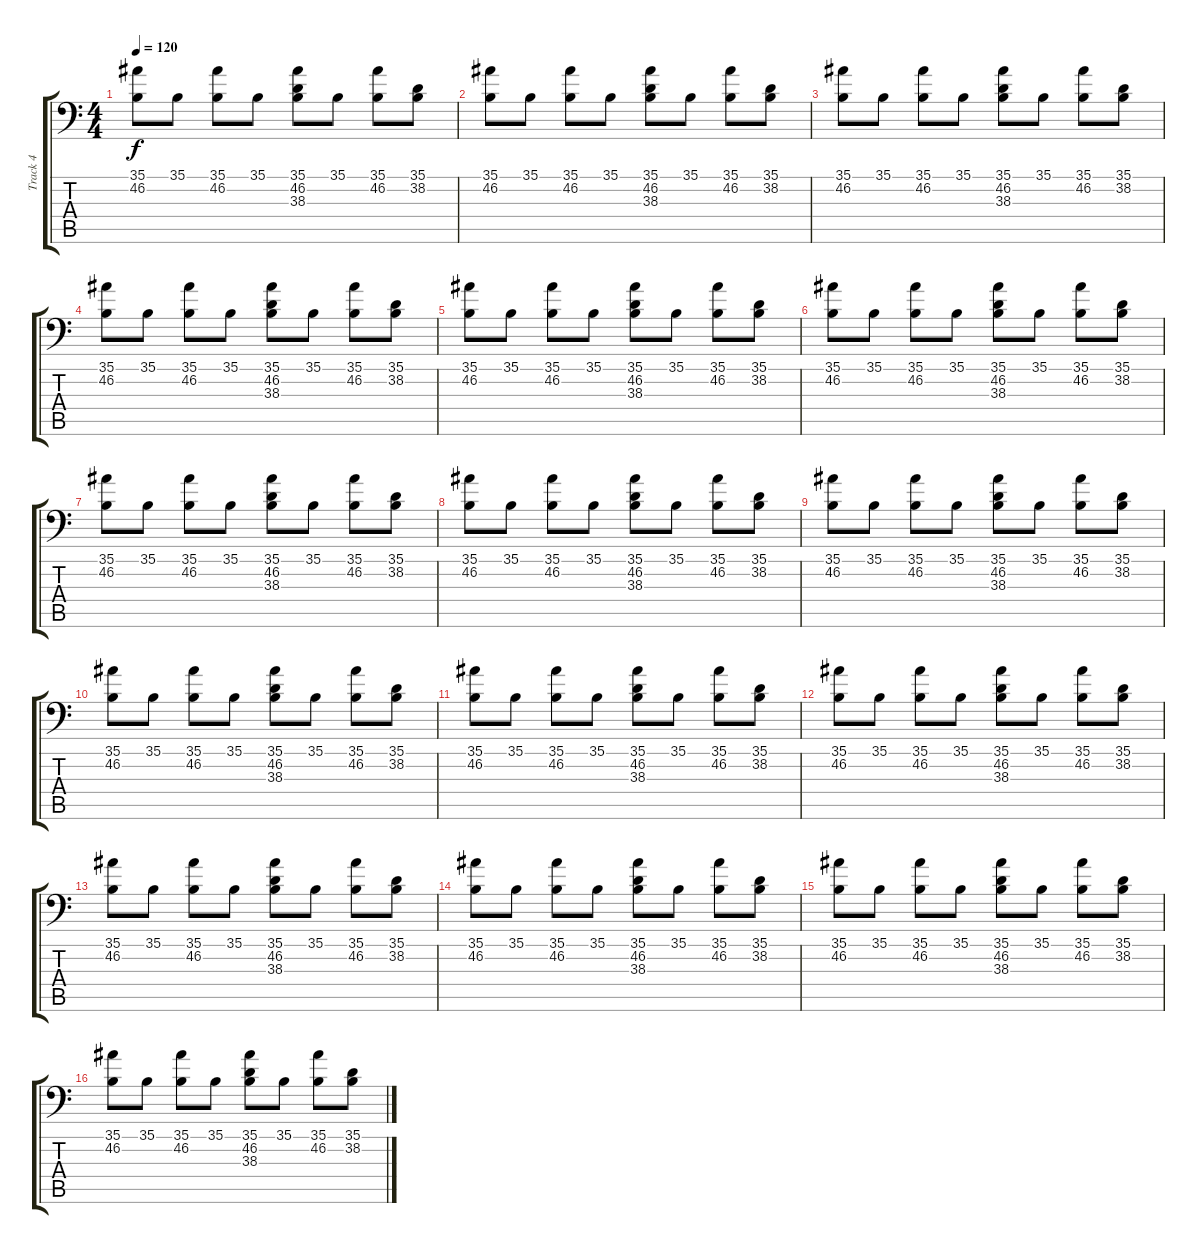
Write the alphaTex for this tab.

\track ("Track 4" "Track 4") {instrument acousticgrandpiano}
\staff {score tabs}
\tuning (C-1 C-1 C-1 C-1 C-1 C-1) {hide}
\ts (4 4)
\tempo 120
\clef f4
\ks c
(35.1 46.2).8{dy f} 35.1.8 (35.1 46.2).8 35.1.8 (35.1 46.2 38.3).8 35.1.8 (35.1 46.2).8 (35.1 38.2).8 |
(35.1 46.2).8 35.1.8 (35.1 46.2).8 35.1.8 (35.1 46.2 38.3).8 35.1.8 (35.1 46.2).8 (35.1 38.2).8 |
(35.1 46.2).8 35.1.8 (35.1 46.2).8 35.1.8 (35.1 46.2 38.3).8 35.1.8 (35.1 46.2).8 (35.1 38.2).8 |
(35.1 46.2).8 35.1.8 (35.1 46.2).8 35.1.8 (35.1 46.2 38.3).8 35.1.8 (35.1 46.2).8 (35.1 38.2).8 |
(35.1 46.2).8 35.1.8 (35.1 46.2).8 35.1.8 (35.1 46.2 38.3).8 35.1.8 (35.1 46.2).8 (35.1 38.2).8 |
(35.1 46.2).8 35.1.8 (35.1 46.2).8 35.1.8 (35.1 46.2 38.3).8 35.1.8 (35.1 46.2).8 (35.1 38.2).8 |
(35.1 46.2).8 35.1.8 (35.1 46.2).8 35.1.8 (35.1 46.2 38.3).8 35.1.8 (35.1 46.2).8 (35.1 38.2).8 |
(35.1 46.2).8 35.1.8 (35.1 46.2).8 35.1.8 (35.1 46.2 38.3).8 35.1.8 (35.1 46.2).8 (35.1 38.2).8 |
(35.1 46.2).8 35.1.8 (35.1 46.2).8 35.1.8 (35.1 46.2 38.3).8 35.1.8 (35.1 46.2).8 (35.1 38.2).8 |
(35.1 46.2).8 35.1.8 (35.1 46.2).8 35.1.8 (35.1 46.2 38.3).8 35.1.8 (35.1 46.2).8 (35.1 38.2).8 |
(35.1 46.2).8 35.1.8 (35.1 46.2).8 35.1.8 (35.1 46.2 38.3).8 35.1.8 (35.1 46.2).8 (35.1 38.2).8 |
(35.1 46.2).8 35.1.8 (35.1 46.2).8 35.1.8 (35.1 46.2 38.3).8 35.1.8 (35.1 46.2).8 (35.1 38.2).8 |
(35.1 46.2).8 35.1.8 (35.1 46.2).8 35.1.8 (35.1 46.2 38.3).8 35.1.8 (35.1 46.2).8 (35.1 38.2).8 |
(35.1 46.2).8 35.1.8 (35.1 46.2).8 35.1.8 (35.1 46.2 38.3).8 35.1.8 (35.1 46.2).8 (35.1 38.2).8 |
(35.1 46.2).8 35.1.8 (35.1 46.2).8 35.1.8 (35.1 46.2 38.3).8 35.1.8 (35.1 46.2).8 (35.1 38.2).8 |
(35.1 46.2).8 35.1.8 (35.1 46.2).8 35.1.8 (35.1 46.2 38.3).8 35.1.8 (35.1 46.2).8 (35.1 38.2).8
